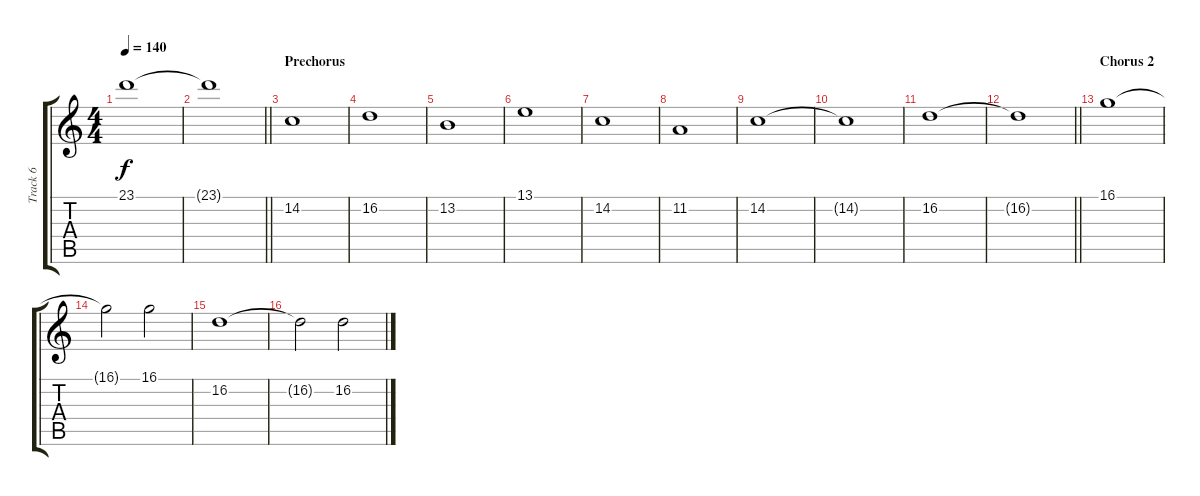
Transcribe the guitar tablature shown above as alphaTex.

\track ("Track 6" "Track 6") {instrument stringensemble1}
\staff {score tabs}
\tuning (Eb4 Bb3 Gb3 Db3 Ab2 Db2) {hide}
\ts (4 4)
\tempo 140
\clef g2
\ks c
23.1.1{dy f} |
\barLineRight lightlight
23.1{t}.1 |
\section ("" "Prechorus")
14.2.1 |
16.2.1 |
13.2.1 |
13.1.1 |
14.2.1 |
11.2.1 |
14.2.1 |
14.2{t}.1 |
16.2.1 |
\barLineRight lightlight
16.2{t}.1 |
\section ("" "Chorus 2")
16.1.1 |
16.1{t}.2 16.1.2 |
16.2.1 |
16.2{t}.2 16.2.2
